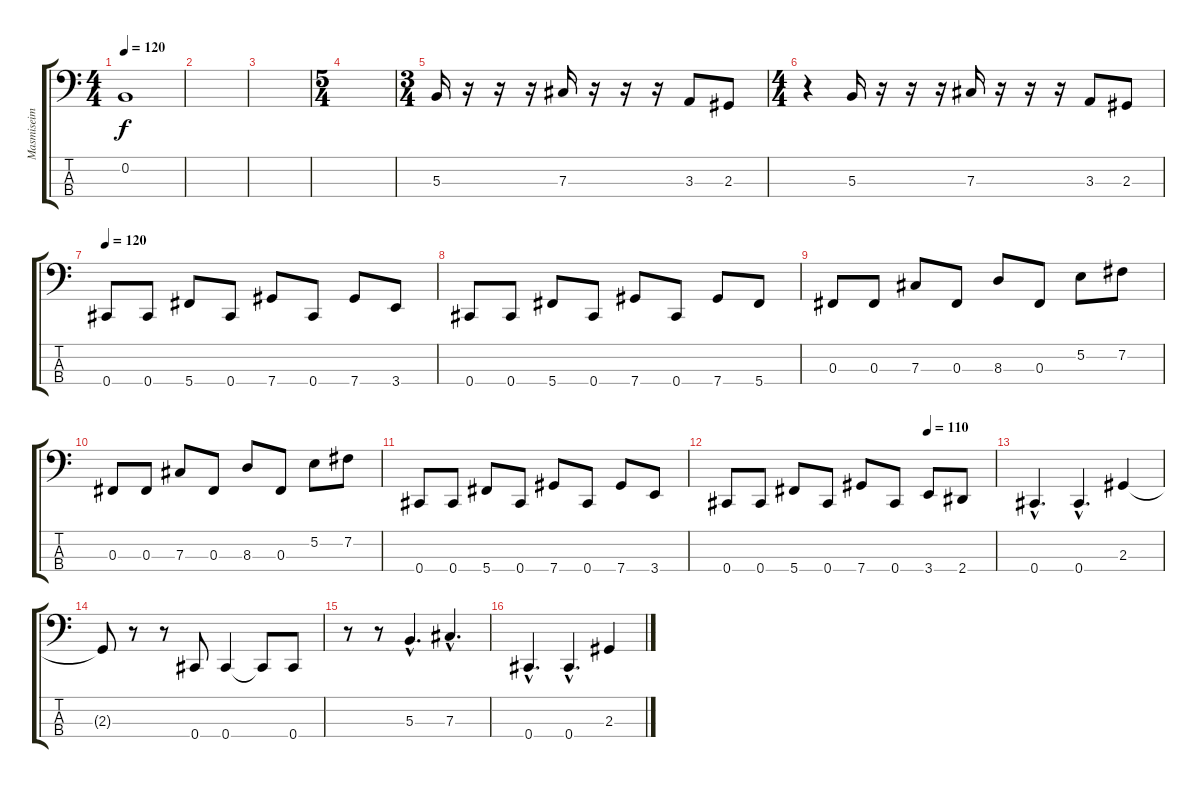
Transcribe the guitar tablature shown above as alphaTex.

\track ("Masmiseim" "Masmiseim") {instrument electricbassfinger}
\staff {score tabs}
\tuning (E2 B1 Gb1 Db1) {hide}
\ts (4 4)
\tempo 120
\tempo 113
\tempo 120
\clef f4
\ks c
0.2.1{dy f instrument electricbassfinger} |
|
|
\ts (5 4)
|
\ts (3 4)
5.3.16 r.16 r.16 r.16 7.3.16 r.16 r.16 r.16 3.3.8 2.3.8 |
\ts (4 4)
r.4 5.3.16 r.16 r.16 r.16 7.3.16 r.16 r.16 r.16 3.3.8 2.3.8 |
\tempo 120
0.4.8 0.4.8 5.4.8 0.4.8 7.4.8 0.4.8 7.4.8 3.4.8 |
0.4.8 0.4.8 5.4.8 0.4.8 7.4.8 0.4.8 7.4.8 5.4.8 |
0.3.8 0.3.8 7.3.8 0.3.8 8.3.8 0.3.8 5.2.8 7.2.8 |
0.3.8 0.3.8 7.3.8 0.3.8 8.3.8 0.3.8 5.2.8 7.2.8 |
0.4.8 0.4.8 5.4.8 0.4.8 7.4.8 0.4.8 7.4.8 3.4.8 |
\tempo (110 0.75)
0.4.8 0.4.8 5.4.8 0.4.8 7.4.8 0.4.8 3.4.8 2.4.8 |
0.4{hac}.4{d} 0.4{hac}.4{d} 2.3.4 |
2.3{t}.8 r.8 r.8 0.4.8 0.4.4 0.4{t}.8 0.4.8 |
r.8 r.8 5.3{hac}.4{d} 7.3{hac}.4{d} |
0.4{hac}.4{d} 0.4{hac}.4{d} 2.3.4
